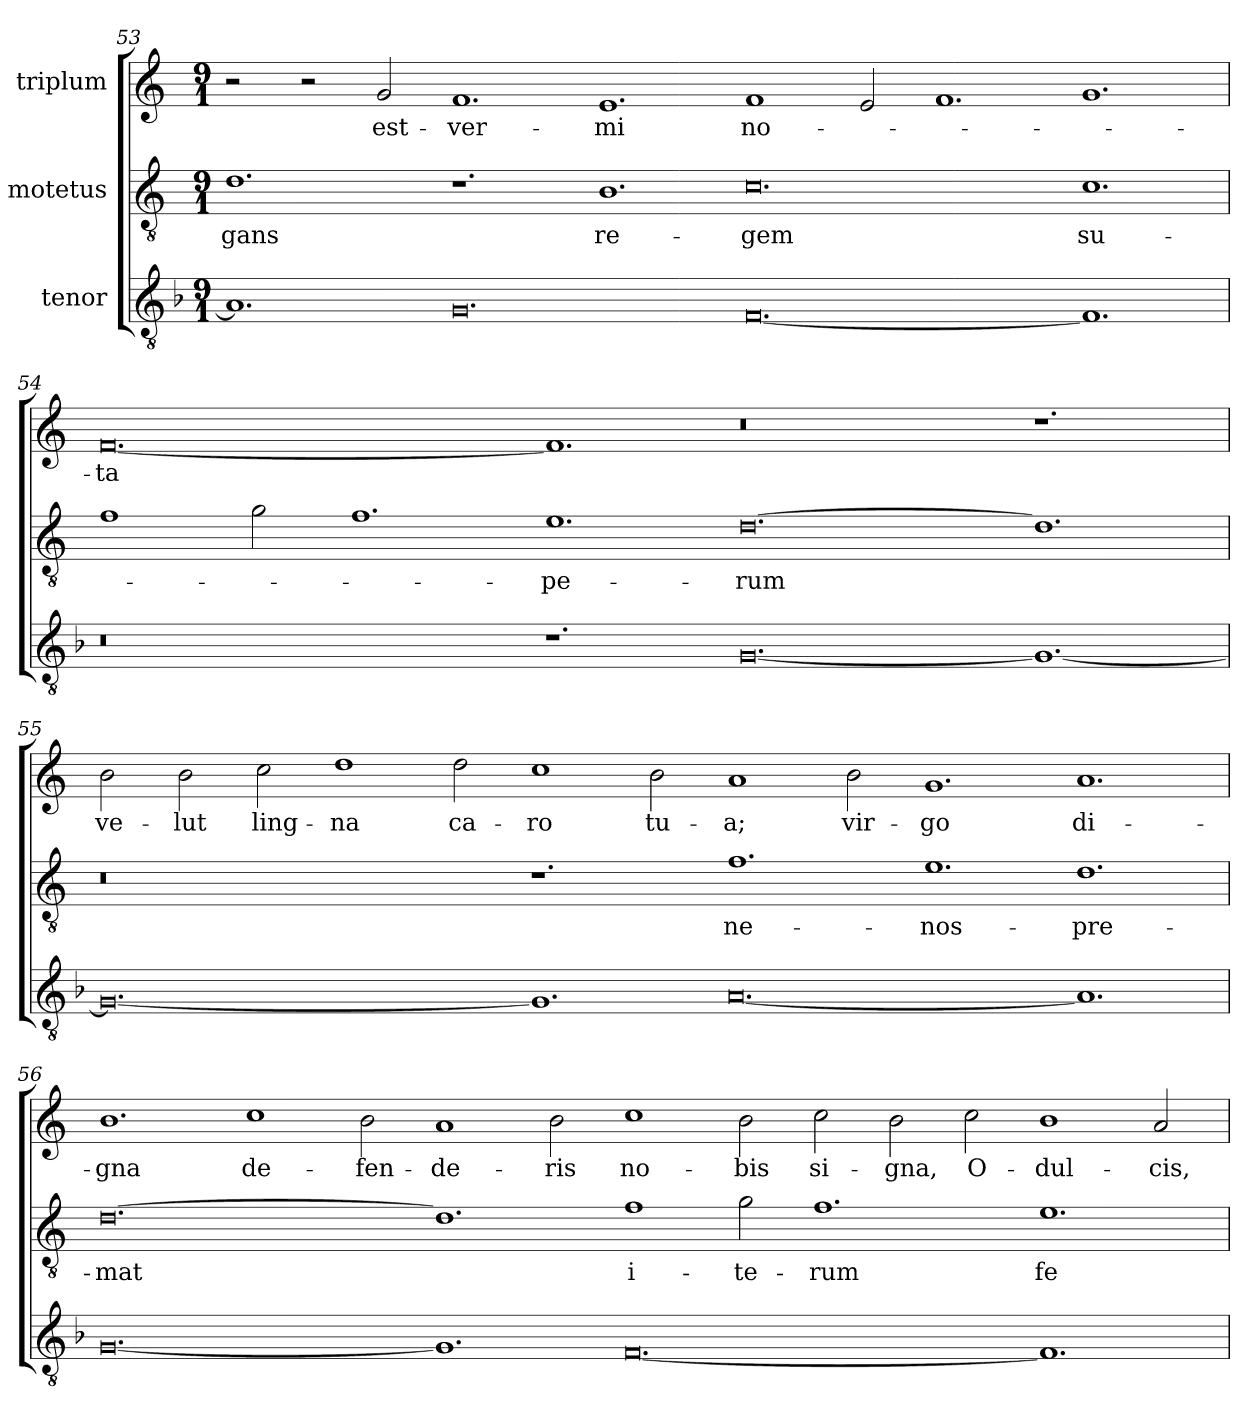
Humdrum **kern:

**kern	**kern	**text	**kern	**text
*part3	*part2	*part2	*part1	*part1
*staff3	*staff2	*staff2	*staff1	*staff1
*I"tenor	*I"motetus	*	*I"triplum	*
!!LO:PB:g=z
*clefGv2	*clefGv2	*	*clefG2	*
*k[b-]	*k[]	*	*k[]	*
*F:	*C:	*	*C:	*
*M9/1	*M9/1	*	*M9/1	*
=53	=53	=53	=53	=53
1.A/]	1.d\	-gans	2r	.
.	.	.	2r	.
.	.	.	2g/	est-
0.Gi/	1.r	.	1.f/	ver-
.	1.B\	re-	1.e/	-mi
[0.F/	0.c\	-gem	1f/	no-
.	.	.	2e/	.
.	.	.	1.f/	.
1.F/]	1.c\	su-	1.g/	.
=54	=54	=54	=54	=54
0.r	1f\	.	[0.f/	-ta
.	2g\	.	.	.
.	1.f\	.	.	.
1.r	1.e\	-pe-	1.f/]	.
[0.G/	[0.d\	-rum	0.r	.
1.G/_	1.d\]	.	1.r	.
=55	=55	=55	=55	=55
0.G/_	0.r	.	2b\	ve-
.	.	.	2b\	-lut
.	.	.	2cc\	ling-
.	.	.	1dd\	-na
.	.	.	2dd\	ca-
1.G/]	1.r	.	1cc\	-ro
.	.	.	2b\	tu-
[0.A/	1.f\	ne-	1a/	-a;
.	.	.	2b\	vir-
.	1.e\	nos-	1.g/	-go
1.A/]	1.d\	pre-	1.a/	di-
=56	=56	=56	=56	=56
[0.G/	[0.d\	-mat	1.b\	-gna
.	.	.	1cc\	de-
.	.	.	2b\	-fen-
1.G/]	1.d\]	.	1a/	-de-
.	.	.	2b\	-ris
[0.F/	1f\	i-	1cc\	no-
.	2g\	-te-	2b\	-bis
.	1.f\	-rum	2cc\	si-
.	.	.	2b\	-gna,
.	.	.	2cc\	O-
1.F/]	1.e\	fe-	1b\	dul-
.	.	.	2a/	-cis,
=	=	=	=	=
*-	*-	*-	*-	*-
